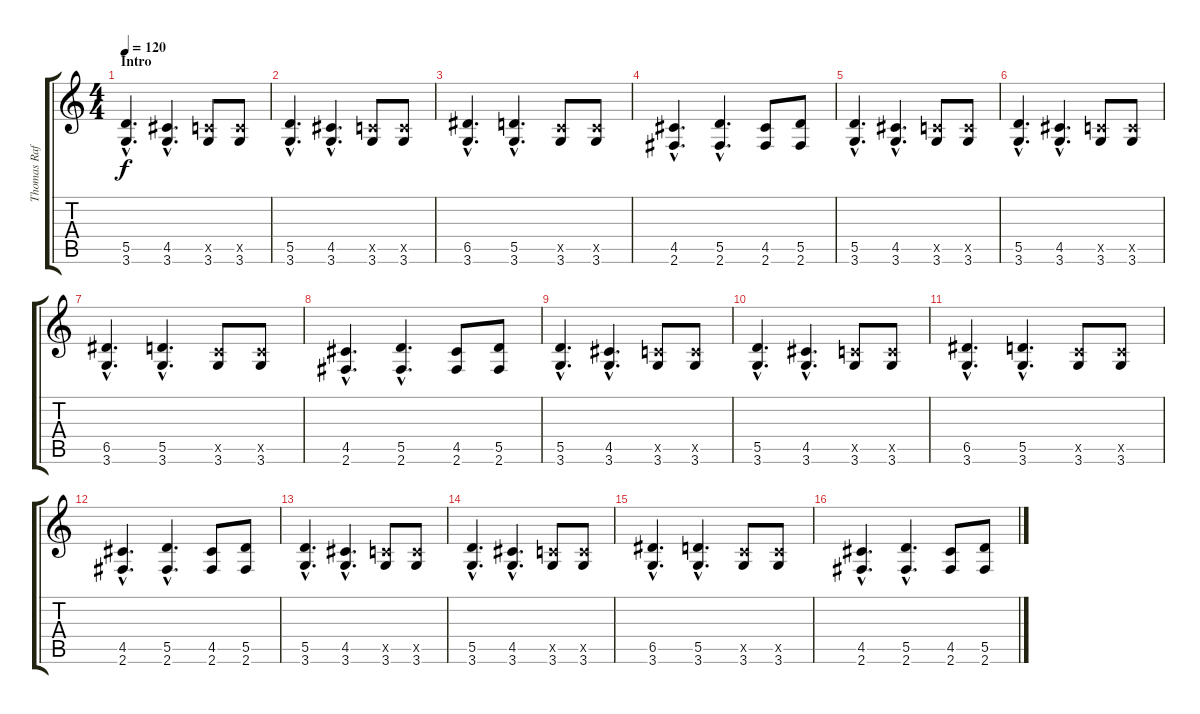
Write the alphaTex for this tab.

\track ("Thomas Raftsjö" "Thomas Raf") {instrument distortionguitar}
\staff {score tabs}
\tuning (E4 B3 G3 D3 A2 E2) {hide}
\ts (4 4)
\section ("" "Intro")
\tempo 120
\clef g2
\ks c
(5.5{hac} 3.6{hac}).4{d dy f instrument distortionguitar} (4.5{hac} 3.6{hac}).4{d} (3.5{x} 3.6).8 (3.5{x} 3.6).8 |
(5.5{hac} 3.6{hac}).4{d} (4.5{hac} 3.6{hac}).4{d} (3.5{x} 3.6).8 (3.5{x} 3.6).8 |
(6.5{hac} 3.6{hac}).4{d} (5.5{hac} 3.6{hac}).4{d} (3.5{x} 3.6).8 (3.5{x} 3.6).8 |
(4.5{hac} 2.6{hac}).4{d} (5.5{hac} 2.6{hac}).4{d} (4.5 2.6).8 (5.5 2.6).8 |
(5.5{hac} 3.6{hac}).4{d} (4.5{hac} 3.6{hac}).4{d} (3.5{x} 3.6).8 (3.5{x} 3.6).8 |
(5.5{hac} 3.6{hac}).4{d} (4.5{hac} 3.6{hac}).4{d} (3.5{x} 3.6).8 (3.5{x} 3.6).8 |
(6.5{hac} 3.6{hac}).4{d} (5.5{hac} 3.6{hac}).4{d} (3.5{x} 3.6).8 (3.5{x} 3.6).8 |
(4.5{hac} 2.6{hac}).4{d} (5.5{hac} 2.6{hac}).4{d} (4.5 2.6).8 (5.5 2.6).8 |
(5.5{hac} 3.6{hac}).4{d} (4.5{hac} 3.6{hac}).4{d} (3.5{x} 3.6).8 (3.5{x} 3.6).8 |
(5.5{hac} 3.6{hac}).4{d} (4.5{hac} 3.6{hac}).4{d} (3.5{x} 3.6).8 (3.5{x} 3.6).8 |
(6.5{hac} 3.6{hac}).4{d} (5.5{hac} 3.6{hac}).4{d} (3.5{x} 3.6).8 (3.5{x} 3.6).8 |
(4.5{hac} 2.6{hac}).4{d} (5.5{hac} 2.6{hac}).4{d} (4.5 2.6).8 (5.5 2.6).8 |
(5.5{hac} 3.6{hac}).4{d} (4.5{hac} 3.6{hac}).4{d} (3.5{x} 3.6).8 (3.5{x} 3.6).8 |
(5.5{hac} 3.6{hac}).4{d} (4.5{hac} 3.6{hac}).4{d} (3.5{x} 3.6).8 (3.5{x} 3.6).8 |
(6.5{hac} 3.6{hac}).4{d} (5.5{hac} 3.6{hac}).4{d} (3.5{x} 3.6).8 (3.5{x} 3.6).8 |
(4.5{hac} 2.6{hac}).4{d} (5.5{hac} 2.6{hac}).4{d} (4.5 2.6).8 (5.5 2.6).8
